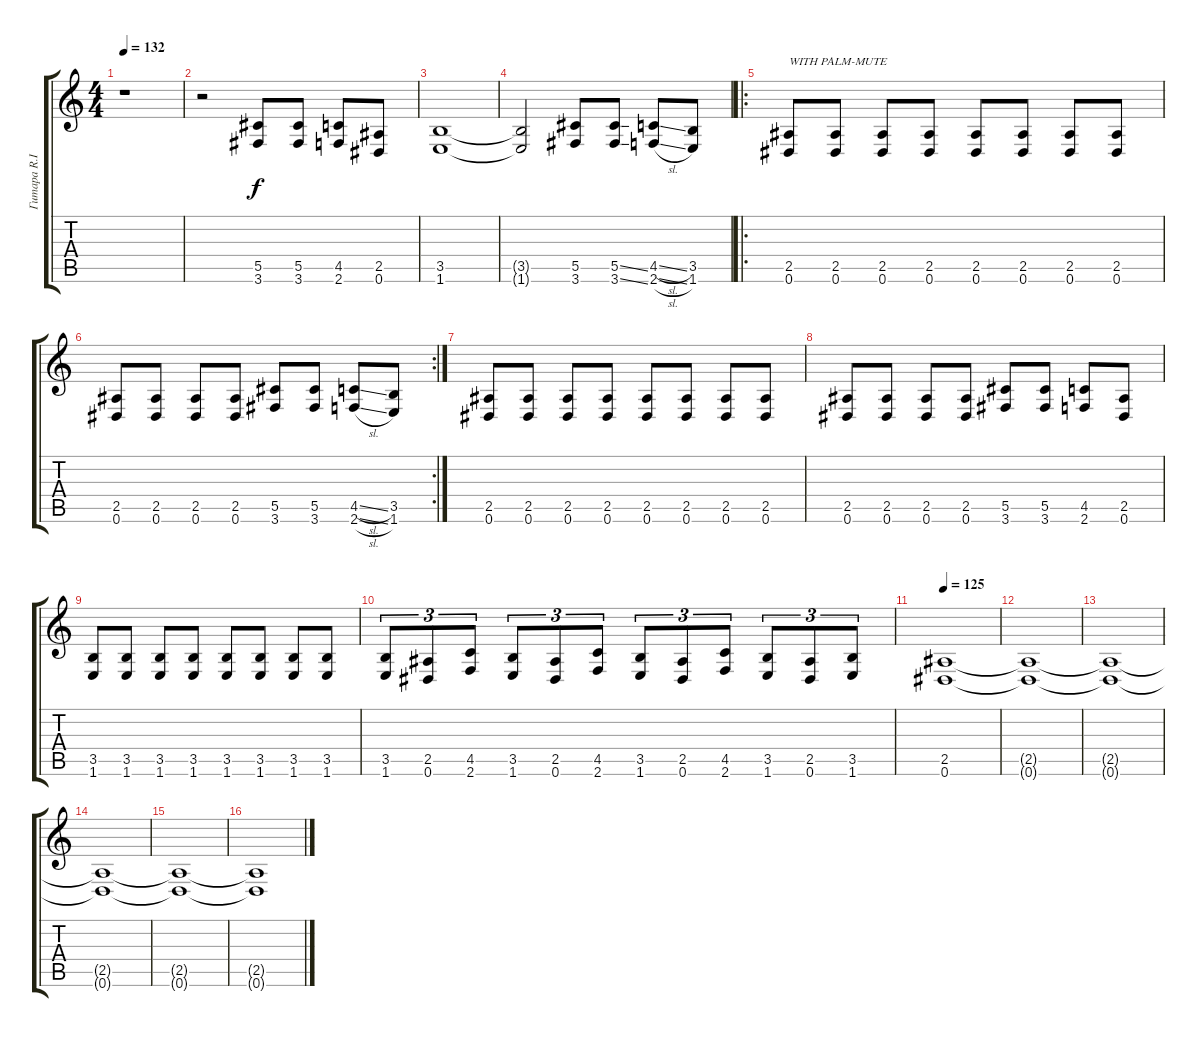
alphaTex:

\track ("Гитара R.I.P. Hanneman" "Гитара R.I") {instrument distortionguitar}
\staff {score tabs}
\tuning (Eb4 Bb3 Gb3 Db3 Ab2 Eb2) {hide}
\ts (4 4)
\tempo 132
\clef g2
\ks c
r.1{dy f} |
r.2 (5.5 3.6).8 (5.5 3.6).8 (4.5 2.6).8 (2.5 0.6).8 |
(3.5 1.6).1 |
(3.5{t} 1.6{t}).2 (5.5 3.6).8 (5.5{ss} 3.6{ss}).8 (4.5{sl} 2.6{sl}).8 (3.5 1.6).8 |
\ro
(2.5 0.6).8{txt "WITH PALM-MUTE"} (2.5 0.6).8 (2.5 0.6).8 (2.5 0.6).8 (2.5 0.6).8 (2.5 0.6).8 (2.5 0.6).8 (2.5 0.6).8 |
\rc 2
(2.5 0.6).8 (2.5 0.6).8 (2.5 0.6).8 (2.5 0.6).8 (5.5 3.6).8 (5.5 3.6).8 (4.5{sl} 2.6{sl}).8 (3.5 1.6).8 |
(2.5 0.6).8 (2.5 0.6).8 (2.5 0.6).8 (2.5 0.6).8 (2.5 0.6).8 (2.5 0.6).8 (2.5 0.6).8 (2.5 0.6).8 |
(2.5 0.6).8 (2.5 0.6).8 (2.5 0.6).8 (2.5 0.6).8 (5.5 3.6).8 (5.5 3.6).8 (4.5 2.6).8 (2.5 0.6).8 |
(3.5 1.6).8 (3.5 1.6).8 (3.5 1.6).8 (3.5 1.6).8 (3.5 1.6).8 (3.5 1.6).8 (3.5 1.6).8 (3.5 1.6).8 |
(3.5 1.6).8{tu (3 2)} (2.5 0.6).8{tu (3 2)} (4.5 2.6).8{tu (3 2)} (3.5 1.6).8{tu (3 2)} (2.5 0.6).8{tu (3 2)} (4.5 2.6).8{tu (3 2)} (3.5 1.6).8{tu (3 2)} (2.5 0.6).8{tu (3 2)} (4.5 2.6).8{tu (3 2)} (3.5 1.6).8{tu (3 2)} (2.5 0.6).8{tu (3 2)} (3.5 1.6).8{tu (3 2)} |
\tempo 125
(2.5 0.6).1{volume 8} |
(2.5{t} 0.6{t}).1 |
(2.5{t} 0.6{t}).1 |
(2.5{t} 0.6{t}).1 |
(2.5{t} 0.6{t}).1 |
(2.5{t} 0.6{t}).1
